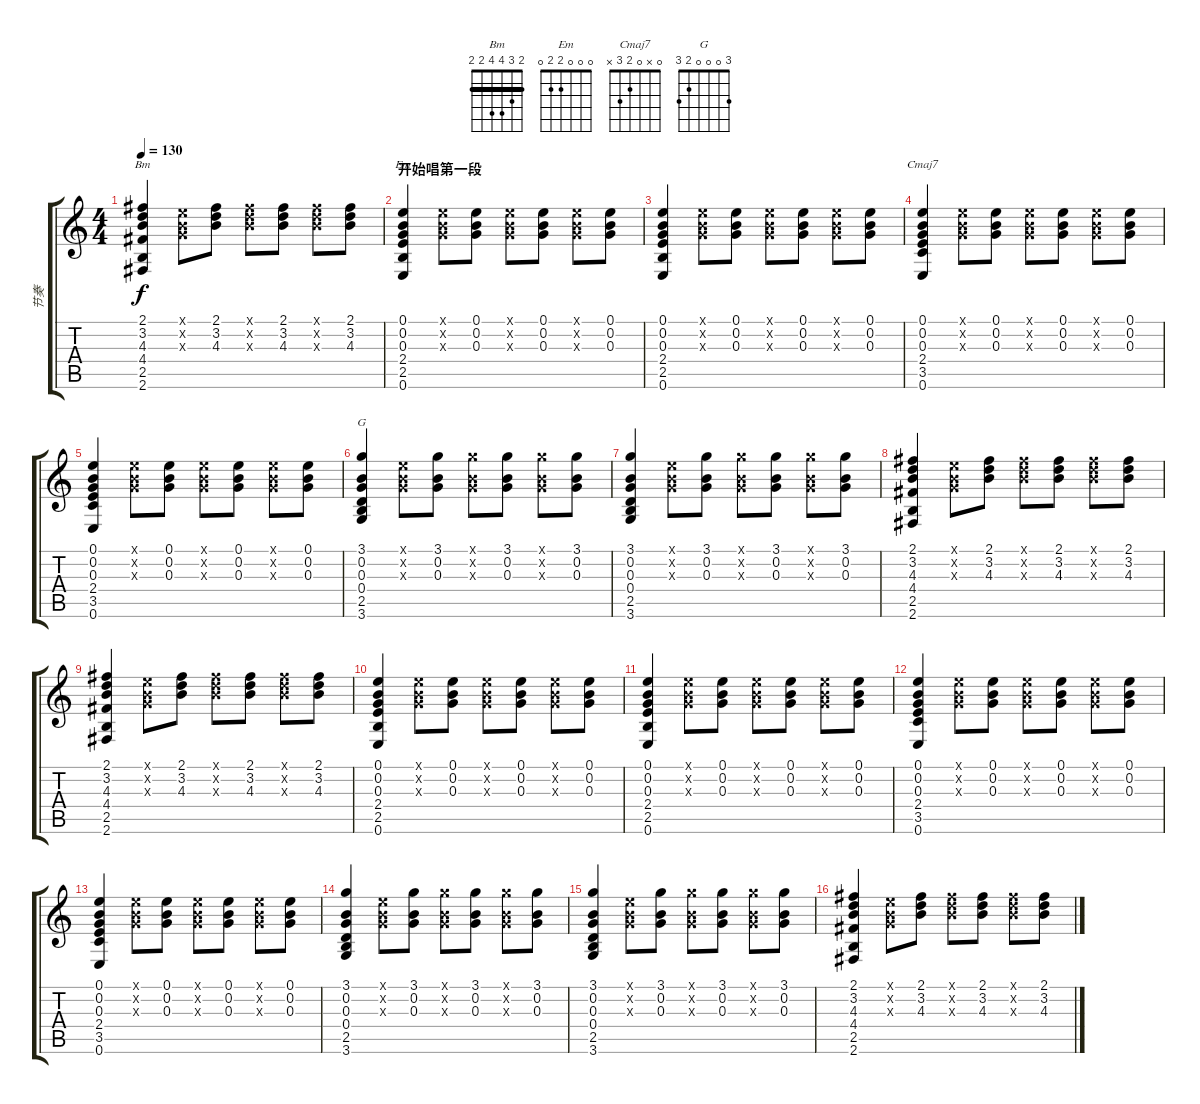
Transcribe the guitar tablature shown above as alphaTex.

\track ("节奏" "节奏") {instrument acousticguitarnylon}
\staff {score tabs}
\tuning (E4 B3 G3 D3 A2 E2) {hide}
\chord ("Bm" 2 3 4 4 2 2) {barre 2}
\chord ("Em" 0 0 0 2 2 0)
\chord ("Cmaj7" 0 x 0 2 3 x)
\chord ("G" 3 0 0 0 2 3)
\ts (4 4)
\tempo 130
\clef g2
\ks c
(2.1 3.2 4.3 4.4 2.5 2.6).4{ch "Bm" dy f} (0.1{x} 0.2{x} 0.3{x}).8 (2.1 3.2 4.3).8 (2.1{x} 3.2{x} 4.3{x}).8 (2.1 3.2 4.3).8 (2.1{x} 3.2{x} 4.3{x}).8 (2.1 3.2 4.3).8 |
\section ("" "开始唱第一段")
(0.1 0.2 0.3 2.4 2.5 0.6).4{ch "Em"} (0.1{x} 0.2{x} 0.3{x}).8 (0.1 0.2 0.3).8 (0.1{x} 0.2{x} 0.3{x}).8 (0.1 0.2 0.3).8 (0.1{x} 0.2{x} 0.3{x}).8 (0.1 0.2 0.3).8 |
(0.1 0.2 0.3 2.4 2.5 0.6).4 (0.1{x} 0.2{x} 0.3{x}).8 (0.1 0.2 0.3).8 (0.1{x} 0.2{x} 0.3{x}).8 (0.1 0.2 0.3).8 (0.1{x} 0.2{x} 0.3{x}).8 (0.1 0.2 0.3).8 |
(0.1 0.2 0.3 2.4 3.5 0.6).4{ch "Cmaj7"} (0.1{x} 0.2{x} 0.3{x}).8 (0.1 0.2 0.3).8 (0.1{x} 0.2{x} 0.3{x}).8 (0.1 0.2 0.3).8 (0.1{x} 0.2{x} 0.3{x}).8 (0.1 0.2 0.3).8 |
(0.1 0.2 0.3 2.4 3.5 0.6).4 (0.1{x} 0.2{x} 0.3{x}).8 (0.1 0.2 0.3).8 (0.1{x} 0.2{x} 0.3{x}).8 (0.1 0.2 0.3).8 (0.1{x} 0.2{x} 0.3{x}).8 (0.1 0.2 0.3).8 |
(3.1 0.2 0.3 0.4 2.5 3.6).4{ch "G"} (0.1{x} 0.2{x} 0.3{x}).8 (3.1 0.2 0.3).8 (3.1{x} 0.2{x} 0.3{x}).8 (3.1 0.2 0.3).8 (3.1{x} 0.2{x} 0.3{x}).8 (3.1 0.2 0.3).8 |
(3.1 0.2 0.3 0.4 2.5 3.6).4 (0.1{x} 0.2{x} 0.3{x}).8 (3.1 0.2 0.3).8 (3.1{x} 0.2{x} 0.3{x}).8 (3.1 0.2 0.3).8 (3.1{x} 0.2{x} 0.3{x}).8 (3.1 0.2 0.3).8 |
(2.1 3.2 4.3 4.4 2.5 2.6).4 (0.1{x} 0.2{x} 0.3{x}).8 (2.1 3.2 4.3).8 (2.1{x} 3.2{x} 4.3{x}).8 (2.1 3.2 4.3).8 (2.1{x} 3.2{x} 4.3{x}).8 (2.1 3.2 4.3).8 |
(2.1 3.2 4.3 4.4 2.5 2.6).4 (0.1{x} 0.2{x} 0.3{x}).8 (2.1 3.2 4.3).8 (2.1{x} 3.2{x} 4.3{x}).8 (2.1 3.2 4.3).8 (2.1{x} 3.2{x} 4.3{x}).8 (2.1 3.2 4.3).8 |
(0.1 0.2 0.3 2.4 2.5 0.6).4 (0.1{x} 0.2{x} 0.3{x}).8 (0.1 0.2 0.3).8 (0.1{x} 0.2{x} 0.3{x}).8 (0.1 0.2 0.3).8 (0.1{x} 0.2{x} 0.3{x}).8 (0.1 0.2 0.3).8 |
(0.1 0.2 0.3 2.4 2.5 0.6).4 (0.1{x} 0.2{x} 0.3{x}).8 (0.1 0.2 0.3).8 (0.1{x} 0.2{x} 0.3{x}).8 (0.1 0.2 0.3).8 (0.1{x} 0.2{x} 0.3{x}).8 (0.1 0.2 0.3).8 |
(0.1 0.2 0.3 2.4 3.5 0.6).4 (0.1{x} 0.2{x} 0.3{x}).8 (0.1 0.2 0.3).8 (0.1{x} 0.2{x} 0.3{x}).8 (0.1 0.2 0.3).8 (0.1{x} 0.2{x} 0.3{x}).8 (0.1 0.2 0.3).8 |
(0.1 0.2 0.3 2.4 3.5 0.6).4 (0.1{x} 0.2{x} 0.3{x}).8 (0.1 0.2 0.3).8 (0.1{x} 0.2{x} 0.3{x}).8 (0.1 0.2 0.3).8 (0.1{x} 0.2{x} 0.3{x}).8 (0.1 0.2 0.3).8 |
(3.1 0.2 0.3 0.4 2.5 3.6).4 (0.1{x} 0.2{x} 0.3{x}).8 (3.1 0.2 0.3).8 (3.1{x} 0.2{x} 0.3{x}).8 (3.1 0.2 0.3).8 (3.1{x} 0.2{x} 0.3{x}).8 (3.1 0.2 0.3).8 |
(3.1 0.2 0.3 0.4 2.5 3.6).4 (0.1{x} 0.2{x} 0.3{x}).8 (3.1 0.2 0.3).8 (3.1{x} 0.2{x} 0.3{x}).8 (3.1 0.2 0.3).8 (3.1{x} 0.2{x} 0.3{x}).8 (3.1 0.2 0.3).8 |
(2.1 3.2 4.3 4.4 2.5 2.6).4 (0.1{x} 0.2{x} 0.3{x}).8 (2.1 3.2 4.3).8 (2.1{x} 3.2{x} 4.3{x}).8 (2.1 3.2 4.3).8 (2.1{x} 3.2{x} 4.3{x}).8 (2.1 3.2 4.3).8
